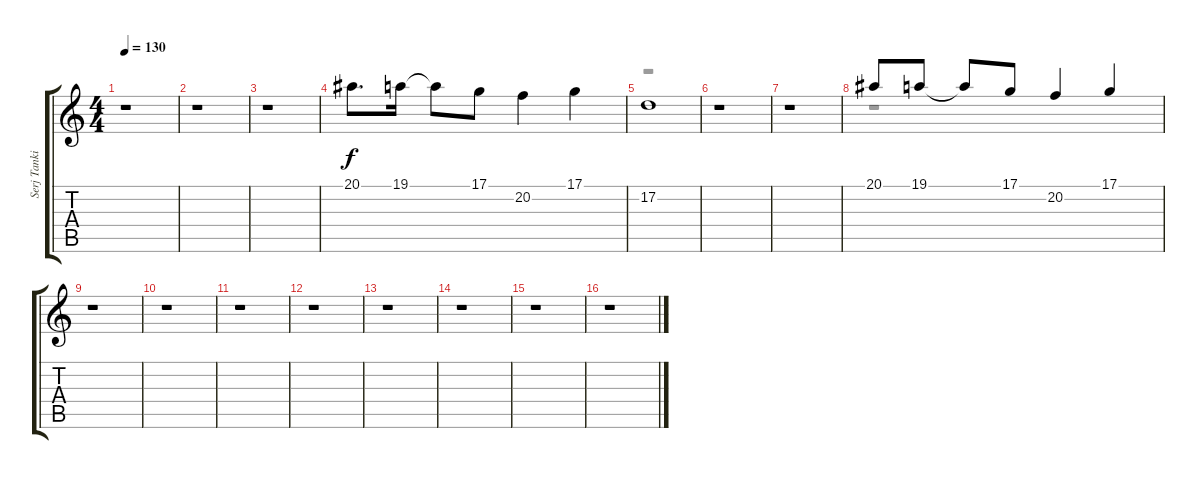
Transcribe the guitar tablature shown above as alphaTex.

\track ("Serj Tankian" "Serj Tanki") {instrument acousticgrandpiano}
\staff {score tabs}
\tuning (D4 A3 F3 C3 G2 C2) {hide}
\voice
\ts (4 4)
\tempo 130
\clef g2
\ks c
r.1{dy f} |
r.1 |
r.1 |
20.1.8{d} 19.1.16 19.1{t}.8 17.1.8 20.2.4 17.1.4 |
17.2.1 |
r.1 |
r.1 |
20.1.8 19.1.8 19.1{t}.8 17.1.8 20.2.4 17.1.4 |
r.1 |
r.1 |
r.1 |
r.1 |
r.1 |
r.1 |
r.1 |
r.1
\voice
\clef g2
\ottava regular
\simile none
\ks c
r.1{dy f} |
r.1 |
r.1 |
|
r.1 |
r.1 |
r.1 |
r.1 |
r.1 |
r.1 |
r.1 |
r.1 |
r.1 |
r.1 |
r.1 |
r.1
